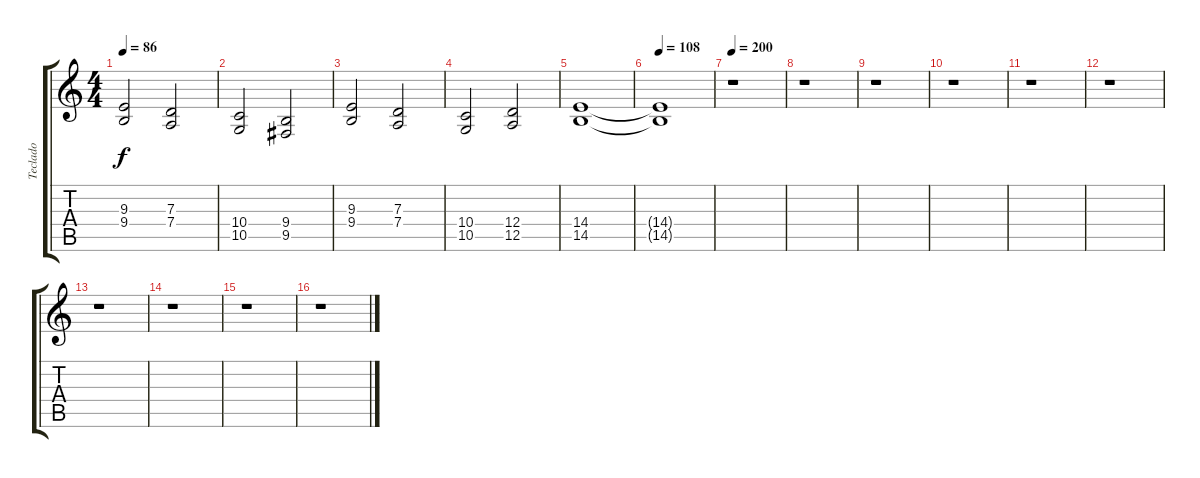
\track ("Teclado" "Teclado") {instrument stringensemble2}
\staff {score tabs}
\tuning (E4 B3 G3 D3 A2 E2) {hide}
\ts (4 4)
\tempo 86
\clef g2
\ks c
(9.3 9.4).2{dy f} (7.3 7.4).2 |
(10.4 10.5).2 (9.4 9.5).2 |
(9.3 9.4).2 (7.3 7.4).2 |
(10.4 10.5).2 (12.4 12.5).2 |
(14.4 14.5).1 |
\tempo 108
(14.4{t} 14.5{t}).1 |
\tempo 200
r.1 |
r.1 |
r.1 |
r.1 |
r.1 |
r.1 |
r.1 |
r.1 |
r.1 |
r.1
